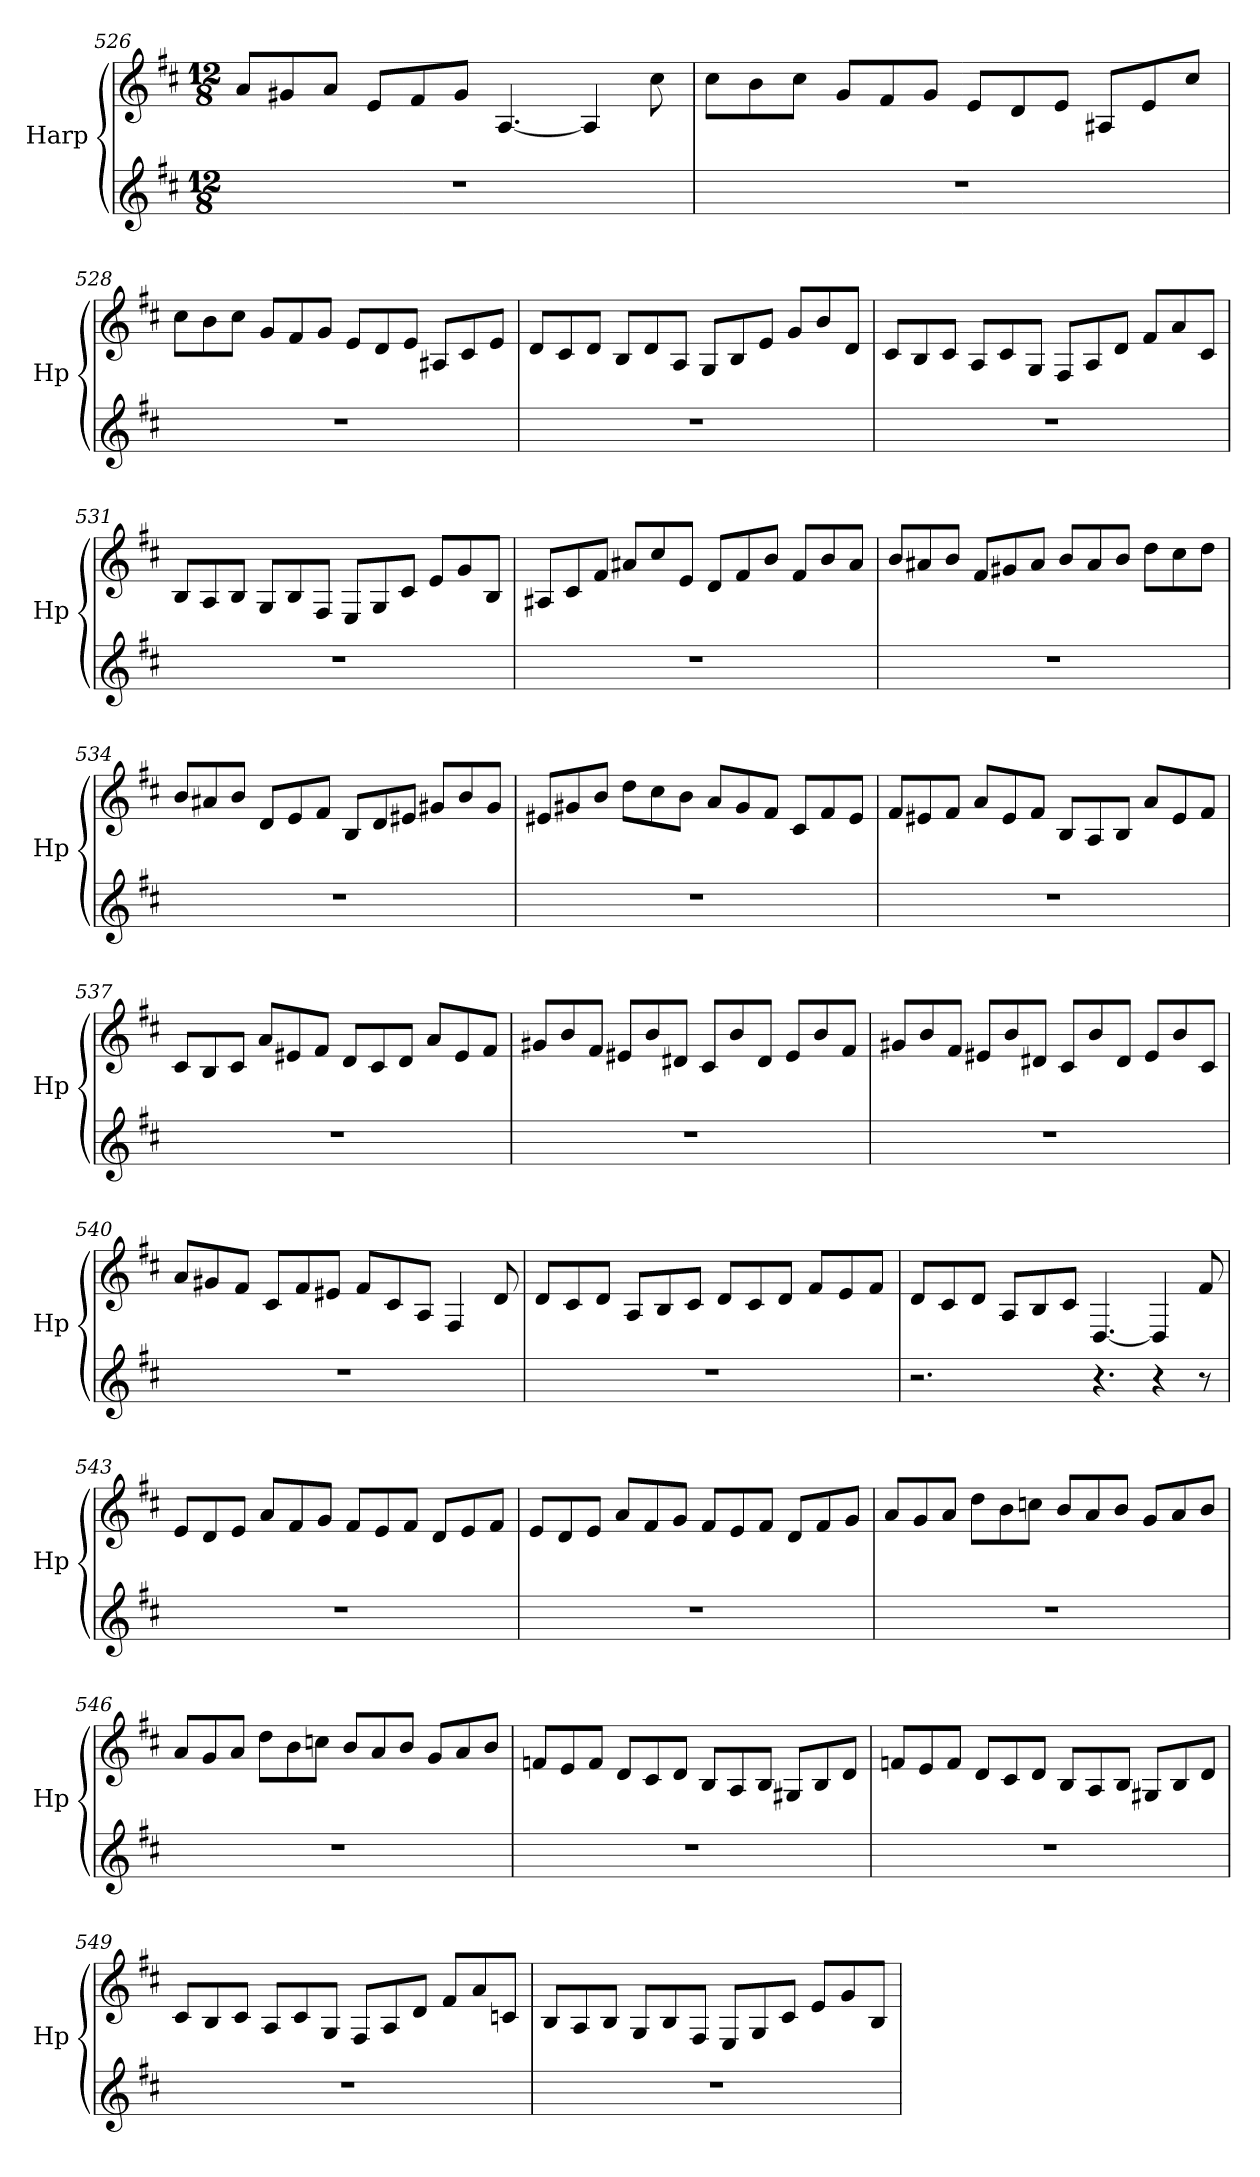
**kern	**kern
*part1	*part1
*staff2	*staff1
*I"Harp	*
*I'Hp	*
*clefG2	*clefG2
*k[f#c#]	*k[f#c#]
*M12/8	*M12/8
=526	=526
1.r	8a/L
.	8g#X/
.	8a/J
.	8e/L
.	8f#/
.	8g#/J
.	[4.A/
.	4A/]
.	8cc#\
=527	=527
1.r	8cc#\L
.	8b\
.	8cc#\J
.	8g/L
.	8f#/
.	8g/J
.	8e/L
.	8d/
.	8e/J
.	8A#X/L
.	8e/
.	8cc#/J
!!LO:PB:g=z
=528	=528
1.r	8cc#\L
.	8b\
.	8cc#\J
.	8g/L
.	8f#/
.	8g/J
.	8e/L
.	8d/
.	8e/J
.	8A#X/L
.	8c#/
.	8e/J
=529	=529
1.r	8d/L
.	8c#/
.	8d/J
.	8B/L
.	8d/
.	8A/J
.	8G/L
.	8B/
.	8e/J
.	8g/L
.	8b/
.	8d/J
=530	=530
1.r	8c#/L
.	8B/
.	8c#/J
.	8A/L
.	8c#/
.	8G/J
.	8F#/L
.	8A/
.	8d/J
.	8f#/L
.	8a/
.	8c#/J
!!LO:LB:g=z
=531	=531
1.r	8B/L
.	8A/
.	8B/J
.	8G/L
.	8B/
.	8F#/J
.	8E/L
.	8G/
.	8c#/J
.	8e/L
.	8g/
.	8B/J
=532	=532
1.r	8A#X/L
.	8c#/
.	8f#/J
.	8a#X/L
.	8cc#/
.	8e/J
.	8d/L
.	8f#/
.	8b/J
.	8f#/L
.	8b/
.	8a#/J
=533	=533
1.r	8b/L
.	8a#X/
.	8b/J
.	8f#/L
.	8g#X/
.	8a#/J
.	8b/L
.	8a#/
.	8b/J
.	8dd\L
.	8cc#\
.	8dd\J
!!LO:LB:g=z
=534	=534
1.r	8b/L
.	8a#X/
.	8b/J
.	8d/L
.	8e/
.	8f#/J
.	8B/L
.	8d/
.	8e#X/J
.	8g#X/L
.	8b/
.	8g#/J
=535	=535
1.r	8e#X/L
.	8g#X/
.	8b/J
.	8dd\L
.	8cc#\
.	8b\J
.	8a/L
.	8g#/
.	8f#/J
.	8c#/L
.	8f#/
.	8e#/J
=536	=536
1.r	8f#/L
.	8e#X/
.	8f#/J
.	8a/L
.	8e#/
.	8f#/J
.	8B/L
.	8A/
.	8B/J
.	8a/L
.	8e#/
.	8f#/J
!!LO:LB:g=z
=537	=537
1.r	8c#/L
.	8B/
.	8c#/J
.	8a/L
.	8e#X/
.	8f#/J
.	8d/L
.	8c#/
.	8d/J
.	8a/L
.	8e#/
.	8f#/J
=538	=538
1.r	8g#X/L
.	8b/
.	8f#/J
.	8e#X/L
.	8b/
.	8d#X/J
.	8c#/L
.	8b/
.	8d#/J
.	8e#/L
.	8b/
.	8f#/J
=539	=539
1.r	8g#X/L
.	8b/
.	8f#/J
.	8e#X/L
.	8b/
.	8d#X/J
.	8c#/L
.	8b/
.	8d#/J
.	8e#/L
.	8b/
.	8c#/J
!!LO:LB:g=z
=540	=540
1.r	8a/L
.	8g#X/
.	8f#/J
.	8c#/L
.	8f#/
.	8e#X/J
.	8f#/L
.	8c#/
.	8A/J
.	4F#/
.	8d/
=541	=541
1.r	8d/L
.	8c#/
.	8d/J
.	8A/L
.	8B/
.	8c#/J
.	8d/L
.	8c#/
.	8d/J
.	8f#/L
.	8e/
.	8f#/J
=542	=542
2.r	8d/L
.	8c#/
.	8d/J
.	8A/L
.	8B/
.	8c#/J
4.r	[4.D/
4r	4D/]
8r	8f#/
!!LO:LB:g=z
=543	=543
1.r	8e/L
.	8d/
.	8e/J
.	8a/L
.	8f#/
.	8g/J
.	8f#/L
.	8e/
.	8f#/J
.	8d/L
.	8e/
.	8f#/J
=544	=544
1.r	8e/L
.	8d/
.	8e/J
.	8a/L
.	8f#/
.	8g/J
.	8f#/L
.	8e/
.	8f#/J
.	8d/L
.	8f#/
.	8g/J
=545	=545
1.r	8a/L
.	8g/
.	8a/J
.	8dd\L
.	8b\
.	8ccn\J
.	8b/L
.	8a/
.	8b/J
.	8g/L
.	8a/
.	8b/J
!!LO:PB:g=z
=546	=546
1.r	8a/L
.	8g/
.	8a/J
.	8dd\L
.	8b\
.	8ccn\J
.	8b/L
.	8a/
.	8b/J
.	8g/L
.	8a/
.	8b/J
=547	=547
1.r	8fn/L
.	8e/
.	8f/J
.	8d/L
.	8c#/
.	8d/J
.	8B/L
.	8A/
.	8B/J
.	8G#X/L
.	8B/
.	8d/J
=548	=548
1.r	8fn/L
.	8e/
.	8f/J
.	8d/L
.	8c#/
.	8d/J
.	8B/L
.	8A/
.	8B/J
.	8G#X/L
.	8B/
.	8d/J
!!LO:LB:g=z
=549	=549
1.r	8c#/L
.	8B/
.	8c#/J
.	8A/L
.	8c#/
.	8G/J
.	8F#/L
.	8A/
.	8d/J
.	8f#/L
.	8a/
.	8cn/J
=550	=550
1.r	8B/L
.	8A/
.	8B/J
.	8G/L
.	8B/
.	8F#/J
.	8E/L
.	8G/
.	8c#/J
.	8e/L
.	8g/
.	8B/J
=	=
*-	*-
